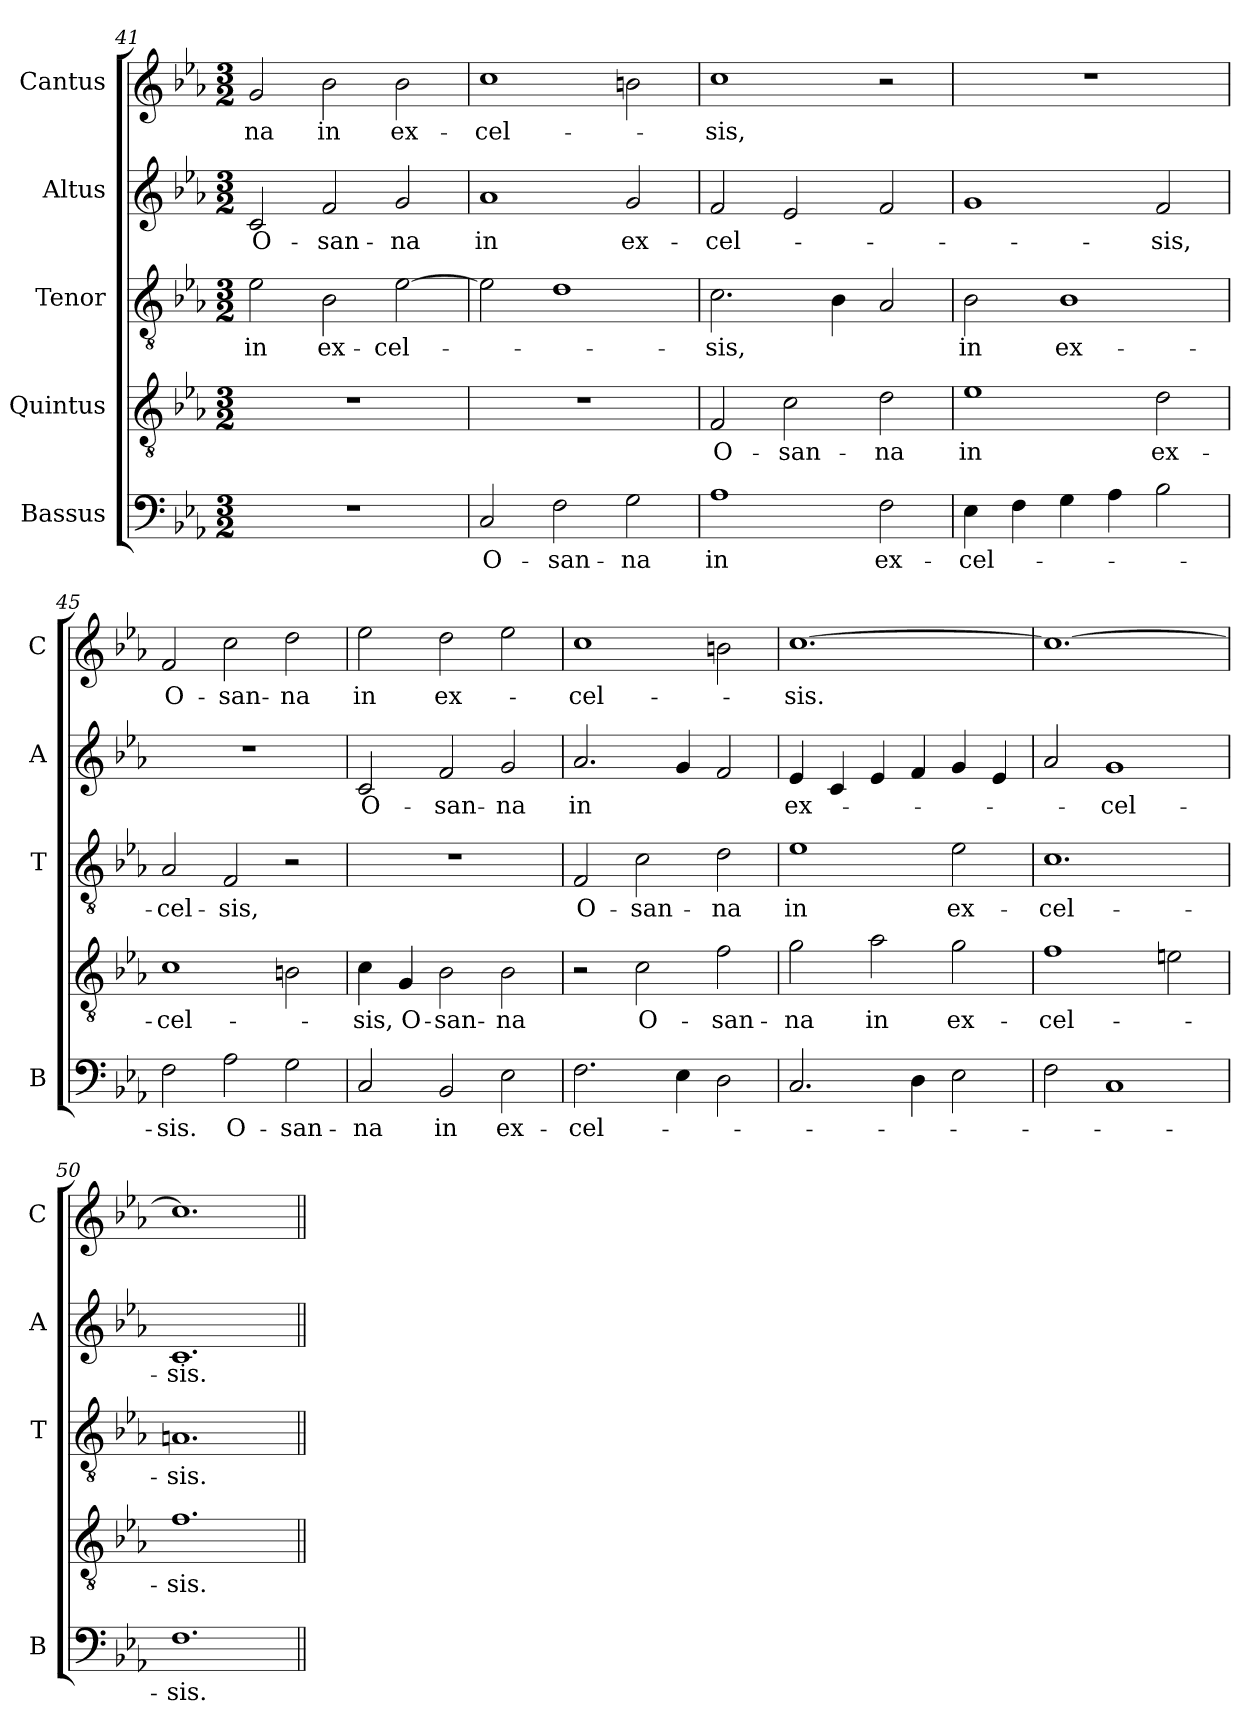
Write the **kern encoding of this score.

**kern	**text	**kern	**text	**kern	**text	**kern	**text	**kern	**text
*part5	*part5	*part4	*part4	*part3	*part3	*part2	*part2	*part1	*part1
*staff5	*staff5	*staff4	*staff4	*staff3	*staff3	*staff2	*staff2	*staff1	*staff1
*I"Bassus	*	*I"Quintus	*	*I"Tenor	*	*I"Altus	*	*I"Cantus	*
*I'B	*	*	*	*I'T	*	*I'A	*	*I'C	*
*clefF4	*	*clefGv2	*	*clefGv2	*	*clefG2	*	*clefG2	*
*k[b-e-a-]	*	*k[b-e-a-]	*	*k[b-e-a-]	*	*k[b-e-a-]	*	*k[b-e-a-]	*
*E-:	*	*E-:	*	*E-:	*	*E-:	*	*E-:	*
*M3/2	*	*M3/2	*	*M3/2	*	*M3/2	*	*M3/2	*
=41	=41	=41	=41	=41	=41	=41	=41	=41	=41
!	!	!	!	!	!LO:LY:b	!	!LO:LY:b	!	!LO:LY:b
1.r	.	1.r	.	2e-\	in	2c/	O-	2g/	-na
!	!	!	!	!	!LO:LY:b	!	!LO:LY:b	!	!LO:LY:b
.	.	.	.	2B-\	ex-	2f/	-san-	2b-\	in
!	!	!	!	!	!LO:LY:b	!	!LO:LY:b	!	!LO:LY:b
.	.	.	.	[2e-\	-cel-	2g/	-na	2b-\	ex-
=42	=42	=42	=42	=42	=42	=42	=42	=42	=42
!	!LO:LY:b	!	!	!	!	!	!LO:LY:b	!	!LO:LY:b
2C/	O-	1.r	.	2e-\]	.	1a-	in	1cc	-cel-
!	!LO:LY:b	!	!	!	!	!	!	!	!
2F\	-san-	.	.	1d	.	.	.	.	.
!	!LO:LY:b	!	!	!	!	!	!LO:LY:b	!	!
2G\	-na	.	.	.	.	2g/	ex-	2bn\	.
=43	=43	=43	=43	=43	=43	=43	=43	=43	=43
!	!LO:LY:b	!	!LO:LY:b	!	!LO:LY:b	!	!LO:LY:b	!	!LO:LY:b
1A-	in	2F/	O-	2.c\	-sis,	2f/	-cel-	1cc	-sis,
!	!	!	!LO:LY:b	!	!	!	!	!	!
.	.	2c\	-san-	.	.	2e-/	.	.	.
.	.	.	.	4B-\	.	.	.	.	.
!	!LO:LY:b	!	!LO:LY:b	!	!	!	!	!	!
2F\	ex-	2d\	-na	2A-/	.	2f/	.	2r	.
=44	=44	=44	=44	=44	=44	=44	=44	=44	=44
!	!LO:LY:b	!	!LO:LY:b	!	!LO:LY:b	!	!	!	!
4E-\	-cel-	1e-	in	2B-\	in	1g	.	1.r	.
4F\	.	.	.	.	.	.	.	.	.
!	!	!	!	!	!LO:LY:b	!	!	!	!
4G\	.	.	.	1B-	ex-	.	.	.	.
4A-\	.	.	.	.	.	.	.	.	.
!	!	!	!LO:LY:b	!	!	!	!LO:LY:b	!	!
2B-\	.	2d\	ex-	.	.	2f/	-sis,	.	.
!!LO:LB:g=z
=45	=45	=45	=45	=45	=45	=45	=45	=45	=45
!	!LO:LY:b	!	!LO:LY:b	!	!LO:LY:b	!	!	!	!LO:LY:b
2F\	-sis.	1c	-cel-	2A-/	-cel-	1.r	.	2f/	O-
!	!LO:LY:b	!	!	!	!LO:LY:b	!	!	!	!LO:LY:b
2A-\	O-	.	.	2F/	-sis,	.	.	2cc\	-san-
!	!LO:LY:b	!	!	!	!	!	!	!	!LO:LY:b
2G\	-san-	2Bn\	.	2r	.	.	.	2dd\	-na
=46	=46	=46	=46	=46	=46	=46	=46	=46	=46
!	!LO:LY:b	!	!LO:LY:b	!	!	!	!LO:LY:b	!	!LO:LY:b
2C/	-na	4c\	-sis,	1.r	.	2c/	O-	2ee-\	in
!	!	!	!LO:LY:b	!	!	!	!	!	!
.	.	4G/	O-	.	.	.	.	.	.
!	!LO:LY:b	!	!LO:LY:b	!	!	!	!LO:LY:b	!	!LO:LY:b
2BB-/	in	2B-\	-san-	.	.	2f/	-san-	2dd\	ex-
!	!LO:LY:b	!	!LO:LY:b	!	!	!	!LO:LY:b	!	!
2E-\	ex-	2B-\	-na	.	.	2g/	-na	2ee-\	.
=47	=47	=47	=47	=47	=47	=47	=47	=47	=47
!	!LO:LY:b	!	!	!	!LO:LY:b	!	!LO:LY:b	!	!LO:LY:b
2.F\	-cel-	2r	.	2F/	O-	2.a-/	in	1cc	-cel-
!	!	!	!LO:LY:b	!	!LO:LY:b	!	!	!	!
.	.	2c\	O-	2c\	-san-	.	.	.	.
4E-\	.	.	.	.	.	4g/	.	.	.
!	!	!	!LO:LY:b	!	!LO:LY:b	!	!	!	!
2D\	.	2f\	-san-	2d\	-na	2f/	.	2bn\	.
=48	=48	=48	=48	=48	=48	=48	=48	=48	=48
!	!	!	!LO:LY:b	!	!LO:LY:b	!	!LO:LY:b	!	!LO:LY:b
2.C/	.	2g\	-na	1e-	in	4e-/	ex-	[1.cc	-sis.
.	.	.	.	.	.	4c/	.	.	.
!	!	!	!LO:LY:b	!	!	!	!	!	!
.	.	2a-\	in	.	.	4e-/	.	.	.
4D\	.	.	.	.	.	4f/	.	.	.
!	!	!	!LO:LY:b	!	!LO:LY:b	!	!	!	!
2E-\	.	2g\	ex-	2e-\	ex-	4g/	.	.	.
.	.	.	.	.	.	4e-/	.	.	.
=49	=49	=49	=49	=49	=49	=49	=49	=49	=49
!	!	!	!LO:LY:b	!	!LO:LY:b	!	!	!	!
2F\	.	1f	-cel-	1.c	-cel-	2a-/	.	1.cc_	.
!	!	!	!	!	!	!	!LO:LY:b	!	!
1C	.	.	.	.	.	1g	-cel-	.	.
.	.	2en\	.	.	.	.	.	.	.
=50	=50	=50	=50	=50	=50	=50	=50	=50	=50
!	!LO:LY:b	!	!LO:LY:b	!	!LO:LY:b	!	!LO:LY:b	!	!
1.F	-sis.	1.f	-sis.	1.An	-sis.	1.c	-sis.	1.cc]	.
=||	=||	=||	=||	=||	=||	=||	=||	=||	=||
*-	*-	*-	*-	*-	*-	*-	*-	*-	*-
